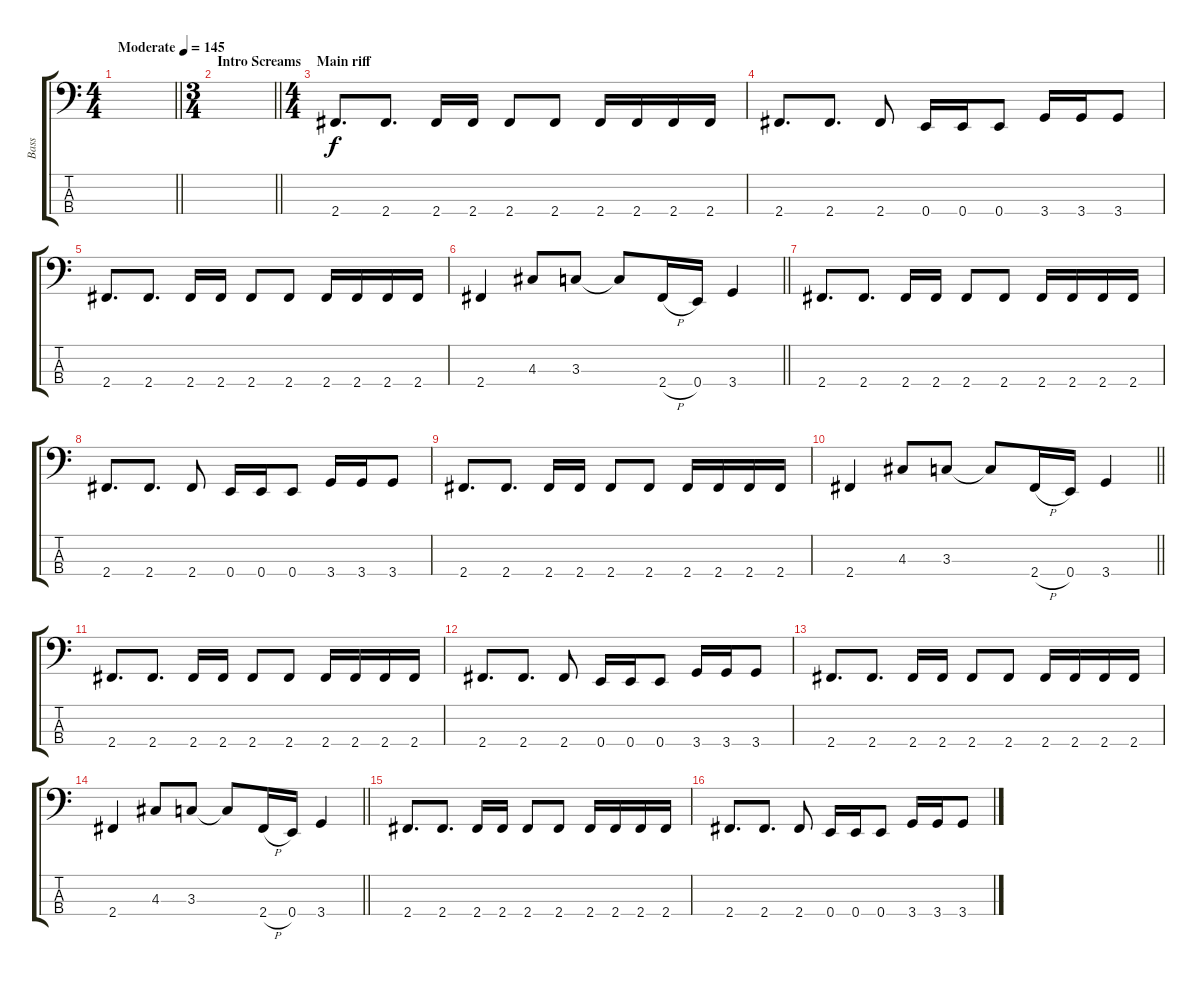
\track ("Bass" "Bass") {instrument electricbassfinger}
\staff {score tabs}
\tuning (G2 D2 A1 E1) {hide}
\ts (4 4)
\tempo (145 "Moderate")
\clef f4
\barLineRight lightlight
\ks c
|
\ts (3 4)
\section ("" "Intro Screams")
\barLineRight lightlight
|
\ts (4 4)
\section ("" "Main riff")
2.4.8{d} 2.4.8{d} 2.4.16 2.4.16 2.4.8 2.4.8 2.4.16 2.4.16 2.4.16 2.4.16 |
2.4.8{d} 2.4.8{d} 2.4.8 0.4.16 0.4.16 0.4.8 3.4.16 3.4.16 3.4.8 |
2.4.8{d} 2.4.8{d} 2.4.16 2.4.16 2.4.8 2.4.8 2.4.16 2.4.16 2.4.16 2.4.16 |
\barLineRight lightlight
2.4.4 4.3.8 3.3.8 3.3{t}.8 2.4{h}.16 0.4.16 3.4.4 |
2.4.8{d} 2.4.8{d} 2.4.16 2.4.16 2.4.8 2.4.8 2.4.16 2.4.16 2.4.16 2.4.16 |
2.4.8{d} 2.4.8{d} 2.4.8 0.4.16 0.4.16 0.4.8 3.4.16 3.4.16 3.4.8 |
2.4.8{d} 2.4.8{d} 2.4.16 2.4.16 2.4.8 2.4.8 2.4.16 2.4.16 2.4.16 2.4.16 |
\barLineRight lightlight
2.4.4 4.3.8 3.3.8 3.3{t}.8 2.4{h}.16 0.4.16 3.4.4 |
2.4.8{d} 2.4.8{d} 2.4.16 2.4.16 2.4.8 2.4.8 2.4.16 2.4.16 2.4.16 2.4.16 |
2.4.8{d} 2.4.8{d} 2.4.8 0.4.16 0.4.16 0.4.8 3.4.16 3.4.16 3.4.8 |
2.4.8{d} 2.4.8{d} 2.4.16 2.4.16 2.4.8 2.4.8 2.4.16 2.4.16 2.4.16 2.4.16 |
\barLineRight lightlight
2.4.4 4.3.8 3.3.8 3.3{t}.8 2.4{h}.16 0.4.16 3.4.4 |
2.4.8{d} 2.4.8{d} 2.4.16 2.4.16 2.4.8 2.4.8 2.4.16 2.4.16 2.4.16 2.4.16 |
2.4.8{d} 2.4.8{d} 2.4.8 0.4.16 0.4.16 0.4.8 3.4.16 3.4.16 3.4.8
